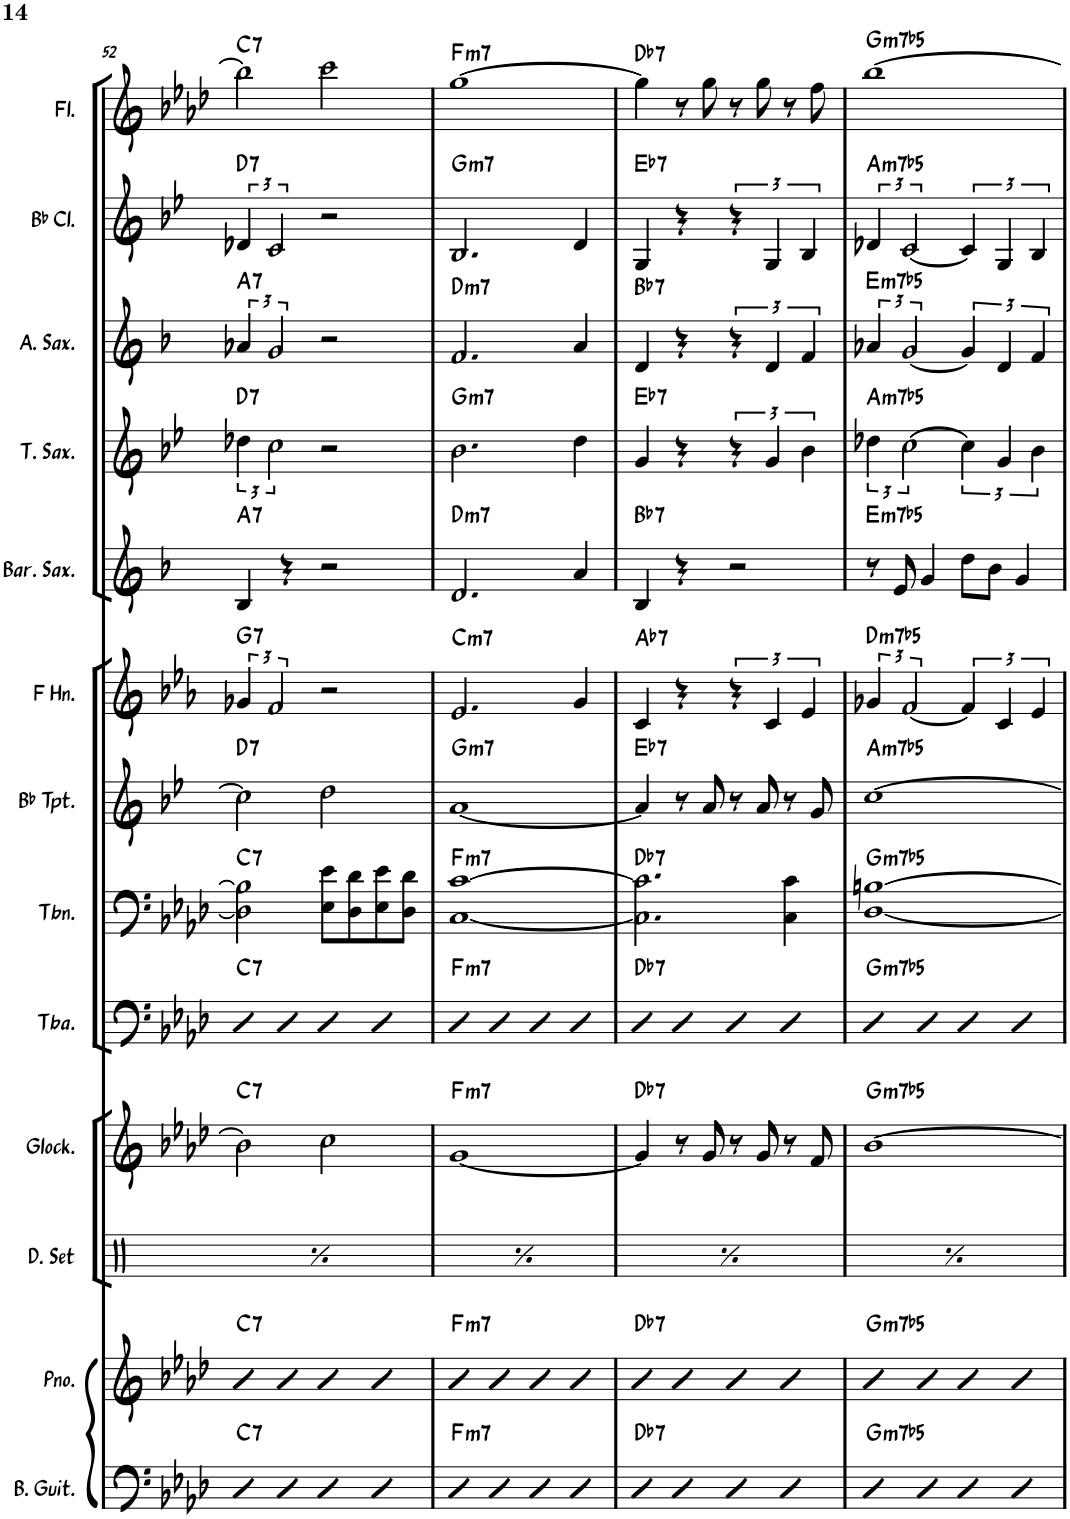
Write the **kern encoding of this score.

**kern	**harte	**kern	**harte	**kern	**kern	**harte	**kern	**harte	**kern	**harte	**kern	**harte	**kern	**harte	**kern	**harte	**kern	**harte	**kern	**harte	**kern	**harte	**kern	**harte
*part13	*part13	*part12	*part12	*part11	*part10	*part10	*part9	*part9	*part8	*part8	*part7	*part7	*part6	*part6	*part5	*part5	*part4	*part4	*part3	*part3	*part2	*part2	*part1	*part1
*staff13	*	*staff12	*	*staff11	*staff10	*	*staff9	*	*staff8	*	*staff7	*	*staff6	*	*staff5	*	*staff4	*	*staff3	*	*staff2	*	*staff1	*
*I"Bass Guitar	*	*I"Piano	*	*I"Drumset	*I"Glockenspiel	*	*I"Tuba	*	*I"Trombone	*	*I"Bb Trumpet	*	*I"Horn in F	*	*I"Baritone Saxophone	*	*I"Tenor Saxophone	*	*I"Alto Saxophone	*	*I"Bb Clarinet	*	*I"Flute	*
*I'B. Guit.	*	*I'Pno.	*	*I'D. Set	*I'Glock.	*	*I'Tba.	*	*I'Tbn.	*	*I'Bb Tpt.	*	*	*	*I'Bar. Sax.	*	*I'T. Sax.	*	*I'A. Sax.	*	*I'Bb Cl.	*	*I'Fl.	*
!!LO:PB:g=z
*clefF4	*	*clefG2	*	*clefX	*clefG2	*	*clefF4	*	*clefF4	*	*clefG2	*	*clefG2	*	*clefG2	*	*clefG2	*	*clefG2	*	*clefG2	*	*clefG2	*
*Trd7c12	*	*	*	*	*Trd-14c-24	*	*	*	*	*	*Trd1c2	*	*Trd4c7	*	*Trd12c21	*	*Trd8c14	*	*Trd5c9	*	*Trd1c2	*	*	*
*k[b-e-a-d-]	*	*k[b-e-a-d-]	*	*k[]	*k[b-e-a-d-]	*	*k[b-e-a-d-]	*	*k[b-e-a-d-]	*	*k[b-e-]	*	*k[b-e-a-]	*	*k[b-]	*	*k[b-e-]	*	*k[b-]	*	*k[b-e-]	*	*k[b-e-a-d-]	*
*M4/4	*	*M4/4	*	*M4/4	*M4/4	*	*M4/4	*	*M4/4	*	*M4/4	*	*M4/4	*	*M4/4	*	*M4/4	*	*M4/4	*	*M4/4	*	*M4/4	*
=52	=52	=52	=52	=52	=52	=52	=52	=52	=52	=52	=52	=52	=52	=52	=52	=52	=52	=52	=52	=52	=52	=52	=52	=52
*	*	*	*	*^	*	*	*	*	*	*	*	*	*	*	*	*	*	*	*	*	*	*	*	*
!	!LO:H:kt=7	!	!LO:H:kt=7	!	!	!	!LO:H:kt=7	!	!LO:H:kt=7	!	!LO:H:kt=7	!	!LO:H:kt=7	!	!LO:H:kt=7	!	!LO:H:kt=7	!	!LO:H:kt=7	!	!LO:H:kt=7	!	!LO:H:kt=7	!	!LO:H:kt=7
4D-	C:7	4b-	C:7	4Rff/	4Rf\	2b-\]	C:7	4D-	C:7	2D-\] 2B\]	C:7	2cc\]	D:7	6g-X/	G:7	4B-/	A:7	6dd-X\	D:7	6a-X/	A:7	6d-X/	D:7	2bb-\]	C:7
.	.	.	.	.	.	.	.	.	.	.	.	.	.	3f/	.	.	.	3cc\	.	3g/	.	3c/	.	.	.
4D-	.	4b-	.	8Rff/L	4Rd\	.	.	4D-	.	.	.	.	.	.	.	4r	.	.	.	.	.	.	.	.	.
.	.	.	.	8Rff/J	.	.	.	.	.	.	.	.	.	.	.	.	.	.	.	.	.	.	.	.	.
4D-	.	4b-	.	4Rff/	4Rf\	2cc\	.	4D-	.	8E-\ 8e-\L	.	2dd\	.	2r	.	2r	.	2r	.	2r	.	2r	.	2ccc\	.
.	.	.	.	.	.	.	.	.	.	8D-\ 8d-\	.	.	.	.	.	.	.	.	.	.	.	.	.	.	.
4D-	.	4b-	.	8Rff/L	4Rd\	.	.	4D-	.	8E-\ 8e-\	.	.	.	.	.	.	.	.	.	.	.	.	.	.	.
.	.	.	.	8Rff/J	.	.	.	.	.	8D-\ 8d-\J	.	.	.	.	.	.	.	.	.	.	.	.	.	.	.
=53	=53	=53	=53	=53	=53	=53	=53	=53	=53	=53	=53	=53	=53	=53	=53	=53	=53	=53	=53	=53	=53	=53	=53	=53	=53
!	!LO:H:kt=m7	!	!LO:H:kt=m7	!	!	!	!LO:H:kt=m7	!	!LO:H:kt=m7	!	!LO:H:kt=m7	!	!LO:H:kt=m7	!	!LO:H:kt=m7	!	!LO:H:kt=m7	!	!LO:H:kt=m7	!	!LO:H:kt=m7	!	!LO:H:kt=m7	!	!LO:H:kt=m7
4D-	F:min7	4b-	F:min7	4Rff/	4Rf\	[1g	F:min7	4D-	F:min7	[1C [1c	F:min7	[1a	G:min7	2.e-/	C:min7	2.d/	D:min7	2.b-\	G:min7	2.f/	D:min7	2.B-/	G:min7	[1gg	F:min7
4D-	.	4b-	.	8Rff/L	4Rd\	.	.	4D-	.	.	.	.	.	.	.	.	.	.	.	.	.	.	.	.	.
.	.	.	.	8Rff/J	.	.	.	.	.	.	.	.	.	.	.	.	.	.	.	.	.	.	.	.	.
4D-	.	4b-	.	4Rff/	4Rf\	.	.	4D-	.	.	.	.	.	.	.	.	.	.	.	.	.	.	.	.	.
4D-	.	4b-	.	8Rff/L	4Rd\	.	.	4D-	.	.	.	.	.	4g/	.	4a/	.	4dd\	.	4a/	.	4d/	.	.	.
.	.	.	.	8Rff/J	.	.	.	.	.	.	.	.	.	.	.	.	.	.	.	.	.	.	.	.	.
=54	=54	=54	=54	=54	=54	=54	=54	=54	=54	=54	=54	=54	=54	=54	=54	=54	=54	=54	=54	=54	=54	=54	=54	=54	=54
!	!LO:H:kt=7	!	!LO:H:kt=7	!	!	!	!LO:H:kt=7	!	!LO:H:kt=7	!	!LO:H:kt=7	!	!LO:H:kt=7	!	!LO:H:kt=7	!	!LO:H:kt=7	!	!LO:H:kt=7	!	!LO:H:kt=7	!	!LO:H:kt=7	!	!LO:H:kt=7
4D-	Db:7	4b-	Db:7	4Rff/	4Rf\	4g/]	Db:7	4D-	Db:7	2.C\] 2.c\]	Db:7	4a/]	Eb:7	4c/	Ab:7	4B-/	Bb:7	4g/	Eb:7	4d/	Bb:7	4G/	Eb:7	4gg\]	Db:7
4D-	.	4b-	.	8Rff/L	4Rd\	8r	.	4D-	.	.	.	8r	.	4r	.	4r	.	4r	.	4r	.	4r	.	8r	.
.	.	.	.	8Rff/J	.	8g/	.	.	.	.	.	8a/	.	.	.	.	.	.	.	.	.	.	.	8gg\	.
4D-	.	4b-	.	4Rff/	4Rf\	8r	.	4D-	.	.	.	8r	.	6r	.	2r	.	6r	.	6r	.	6r	.	8r	.
.	.	.	.	.	.	8g/	.	.	.	.	.	8a/	.	.	.	.	.	.	.	.	.	.	.	8gg\	.
.	.	.	.	.	.	.	.	.	.	.	.	.	.	6c/	.	.	.	6g/	.	6d/	.	6G/	.	.	.
4D-	.	4b-	.	8Rff/L	4Rd\	8r	.	4D-	.	4C\ 4c\	.	8r	.	.	.	.	.	.	.	.	.	.	.	8r	.
.	.	.	.	.	.	.	.	.	.	.	.	.	.	6e-/	.	.	.	6b-\	.	6f/	.	6B-/	.	.	.
.	.	.	.	8Rff/J	.	8f/	.	.	.	.	.	8g/	.	.	.	.	.	.	.	.	.	.	.	8ff\	.
=55	=55	=55	=55	=55	=55	=55	=55	=55	=55	=55	=55	=55	=55	=55	=55	=55	=55	=55	=55	=55	=55	=55	=55	=55	=55
!	!LO:H:kt=m7b5	!	!LO:H:kt=m7b5	!	!	!	!LO:H:kt=m7b5	!	!LO:H:kt=m7b5	!	!LO:H:kt=m7b5	!	!LO:H:kt=m7b5	!	!LO:H:kt=m7b5	!	!LO:H:kt=m7b5	!	!LO:H:kt=m7b5	!	!LO:H:kt=m7b5	!	!LO:H:kt=m7b5	!	!LO:H:kt=m7b5
4D-	G:hdim7	4b-	G:hdim7	4Rff/	4Rf\	[1b-	G:hdim7	4D-	G:hdim7	[1D- [1Bn	G:hdim7	[1cc	A:hdim7	6g-X/	D:hdim7	8r	E:hdim7	6dd-X\	A:hdim7	6a-X/	E:hdim7	6d-X/	A:hdim7	[1bb-	G:hdim7
.	.	.	.	.	.	.	.	.	.	.	.	.	.	.	.	8e/	.	.	.	.	.	.	.	.	.
.	.	.	.	.	.	.	.	.	.	.	.	.	.	[2f/	.	.	.	[2cc\	.	[2g/	.	[2c/	.	.	.
4D-	.	4b-	.	8Rff/L	4Rd\	.	.	4D-	.	.	.	.	.	.	.	4g/	.	.	.	.	.	.	.	.	.
.	.	.	.	8Rff/J	.	.	.	.	.	.	.	.	.	.	.	.	.	.	.	.	.	.	.	.	.
4D-	.	4b-	.	4Rff/	4Rf\	.	.	4D-	.	.	.	.	.	.	.	8dd\L	.	.	.	.	.	.	.	.	.
.	.	.	.	.	.	.	.	.	.	.	.	.	.	.	.	8b-\J	.	.	.	.	.	.	.	.	.
.	.	.	.	.	.	.	.	.	.	.	.	.	.	6c/	.	.	.	6g/	.	6d/	.	6G/	.	.	.
4D-	.	4b-	.	8Rff/L	4Rd\	.	.	4D-	.	.	.	.	.	.	.	4g/	.	.	.	.	.	.	.	.	.
.	.	.	.	.	.	.	.	.	.	.	.	.	.	6e-/	.	.	.	6b-\	.	6f/	.	6B-/	.	.	.
.	.	.	.	8Rff/J	.	.	.	.	.	.	.	.	.	.	.	.	.	.	.	.	.	.	.	.	.
*	*	*	*	*v	*v	*	*	*	*	*	*	*	*	*	*	*	*	*	*	*	*	*	*	*	*
=	=	=	=	=	=	=	=	=	=	=	=	=	=	=	=	=	=	=	=	=	=	=	=	=
*-	*-	*-	*-	*-	*-	*-	*-	*-	*-	*-	*-	*-	*-	*-	*-	*-	*-	*-	*-	*-	*-	*-	*-	*-
